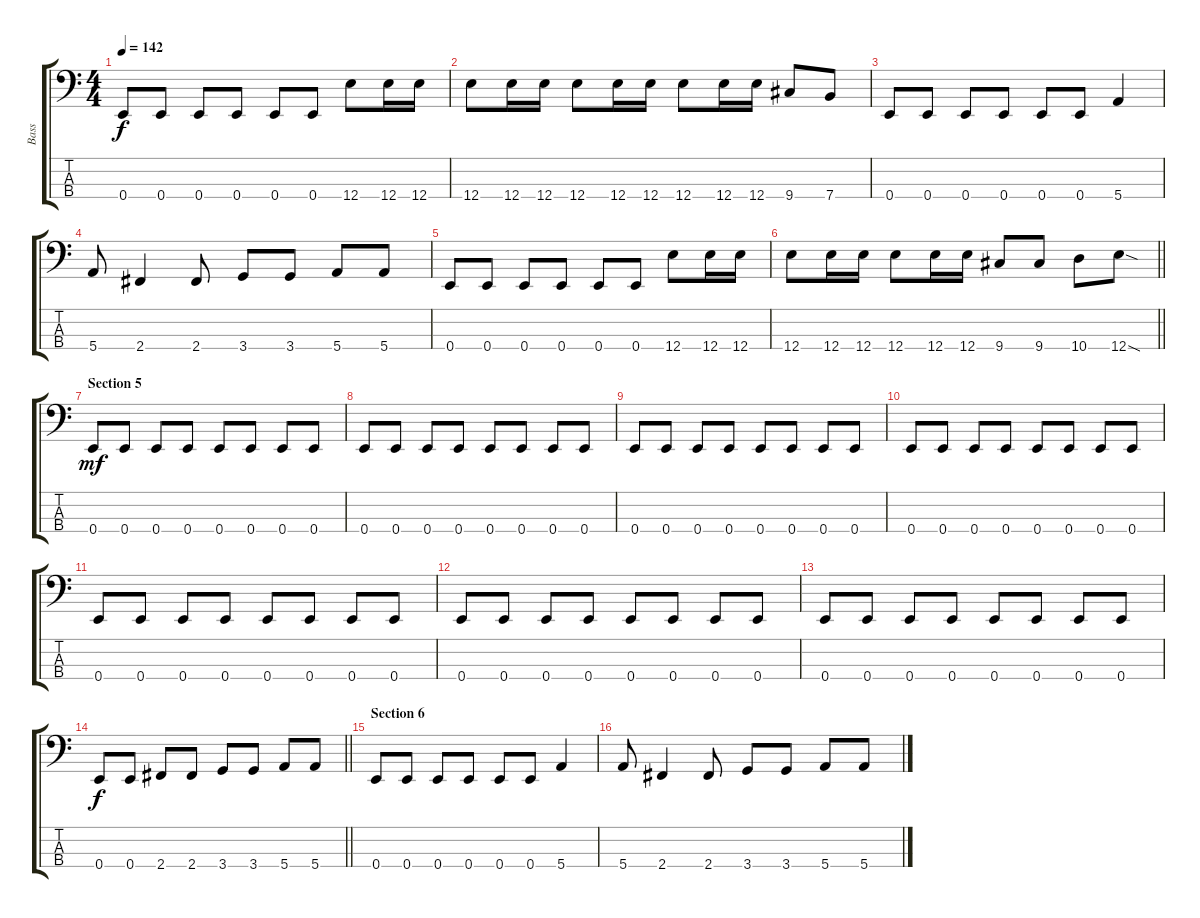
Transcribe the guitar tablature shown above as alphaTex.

\track ("Bass" "Bass") {instrument electricbassfinger}
\staff {score tabs}
\tuning (G2 D2 A1 E1) {hide}
\ts (4 4)
\tempo 142
\clef f4
\ks c
0.4.8{dy f} 0.4.8 0.4.8 0.4.8 0.4.8 0.4.8 12.4.8 12.4.16 12.4.16 |
12.4.8 12.4.16 12.4.16 12.4.8 12.4.16 12.4.16 12.4.8 12.4.16 12.4.16 9.4.8 7.4.8 |
0.4.8 0.4.8 0.4.8 0.4.8 0.4.8 0.4.8 5.4.4 |
5.4.8 2.4.4 2.4.8 3.4.8 3.4.8 5.4.8 5.4.8 |
0.4.8 0.4.8 0.4.8 0.4.8 0.4.8 0.4.8 12.4.8 12.4.16 12.4.16 |
\barLineRight lightlight
12.4.8 12.4.16 12.4.16 12.4.8 12.4.16 12.4.16 9.4.8 9.4.8 10.4.8 12.4{sod}.8 |
\section ("" "Section 5")
0.4.8{dy mf volume 7} 0.4.8 0.4.8 0.4.8 0.4.8 0.4.8 0.4.8 0.4.8 |
0.4.8 0.4.8 0.4.8 0.4.8 0.4.8 0.4.8 0.4.8 0.4.8 |
0.4.8 0.4.8 0.4.8 0.4.8 0.4.8 0.4.8 0.4.8 0.4.8 |
0.4.8 0.4.8 0.4.8 0.4.8 0.4.8 0.4.8 0.4.8 0.4.8 |
0.4.8 0.4.8 0.4.8 0.4.8 0.4.8 0.4.8 0.4.8 0.4.8 |
0.4.8 0.4.8 0.4.8 0.4.8 0.4.8 0.4.8 0.4.8 0.4.8 |
0.4.8 0.4.8 0.4.8 0.4.8 0.4.8 0.4.8 0.4.8 0.4.8 |
\barLineRight lightlight
0.4.8{dy f volume 12} 0.4.8 2.4.8 2.4.8 3.4.8 3.4.8 5.4.8 5.4.8 |
\section ("" "Section 6")
0.4.8 0.4.8 0.4.8 0.4.8 0.4.8 0.4.8 5.4.4 |
5.4.8 2.4.4 2.4.8 3.4.8 3.4.8 5.4.8 5.4.8
